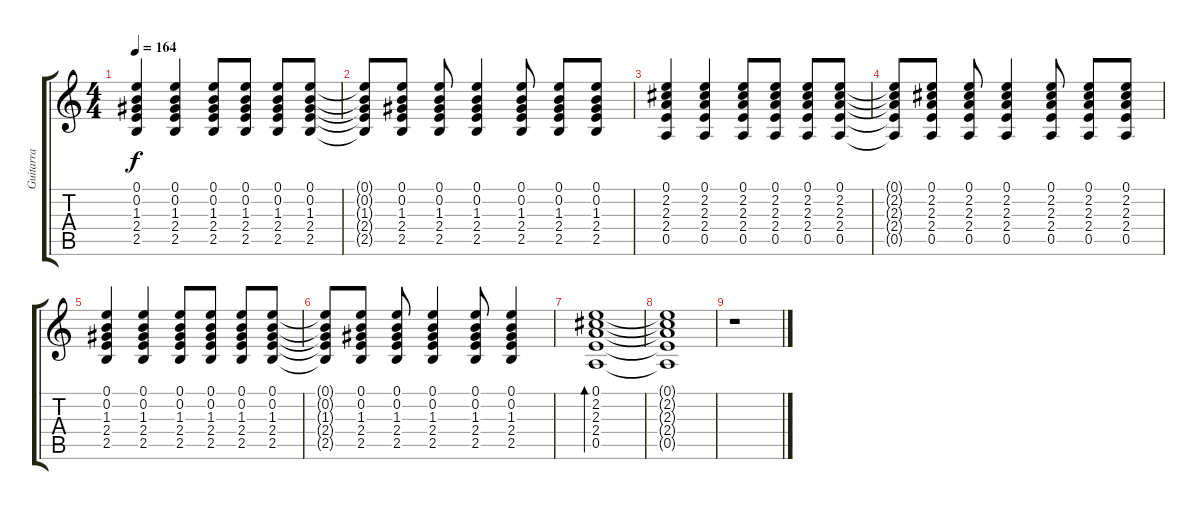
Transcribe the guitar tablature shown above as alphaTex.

\track ("Guitarra" "Guitarra") {instrument electricguitarclean}
\staff {score tabs}
\tuning (E4 B3 G3 D3 A2 E2) {hide}
\ts (4 4)
\tempo 164
\clef g2
\ks c
(0.1 0.2 1.3 2.4 2.5).4{dy f} (0.1 0.2 1.3 2.4 2.5).4 (0.1 0.2 1.3 2.4 2.5).8 (0.1 0.2 1.3 2.4 2.5).8 (0.1 0.2 1.3 2.4 2.5).8 (0.1 0.2 1.3 2.4 2.5).8 |
(0.1{t} 0.2{t} 1.3{t} 2.4{t} 2.5{t}).8 (0.1 0.2 1.3 2.4 2.5).8 (0.1 0.2 1.3 2.4 2.5).8 (0.1 0.2 1.3 2.4 2.5).4 (0.1 0.2 1.3 2.4 2.5).8 (0.1 0.2 1.3 2.4 2.5).8 (0.1 0.2 1.3 2.4 2.5).8 |
(0.1 2.2 2.3 2.4 0.5).4 (0.1 2.2 2.3 2.4 0.5).4 (0.1 2.2 2.3 2.4 0.5).8 (0.1 2.2 2.3 2.4 0.5).8 (0.1 2.2 2.3 2.4 0.5).8 (0.1 2.2 2.3 2.4 0.5).8 |
(0.1{t} 2.2{t} 2.3{t} 2.4{t} 0.5{t}).8 (0.1 2.2 2.3 2.4 0.5).8 (0.1 2.2 2.3 2.4 0.5).8 (0.1 2.2 2.3 2.4 0.5).4 (0.1 2.2 2.3 2.4 0.5).8 (0.1 2.2 2.3 2.4 0.5).8 (0.1 2.2 2.3 2.4 0.5).8 |
(0.1 0.2 1.3 2.4 2.5).4 (0.1 0.2 1.3 2.4 2.5).4 (0.1 0.2 1.3 2.4 2.5).8 (0.1 0.2 1.3 2.4 2.5).8 (0.1 0.2 1.3 2.4 2.5).8 (0.1 0.2 1.3 2.4 2.5).8 |
(0.1{t} 0.2{t} 1.3{t} 2.4{t} 2.5{t}).8 (0.1 0.2 1.3 2.4 2.5).8 (0.1 0.2 1.3 2.4 2.5).8 (0.1 0.2 1.3 2.4 2.5).4 (0.1 0.2 1.3 2.4 2.5).8 (0.1 0.2 1.3 2.4 2.5).4 |
(0.1 2.2 2.3 2.4 0.5).1{bd 60} |
(0.1{t} 2.2{t} 2.3{t} 2.4{t} 0.5{t}).1 |
r.1
